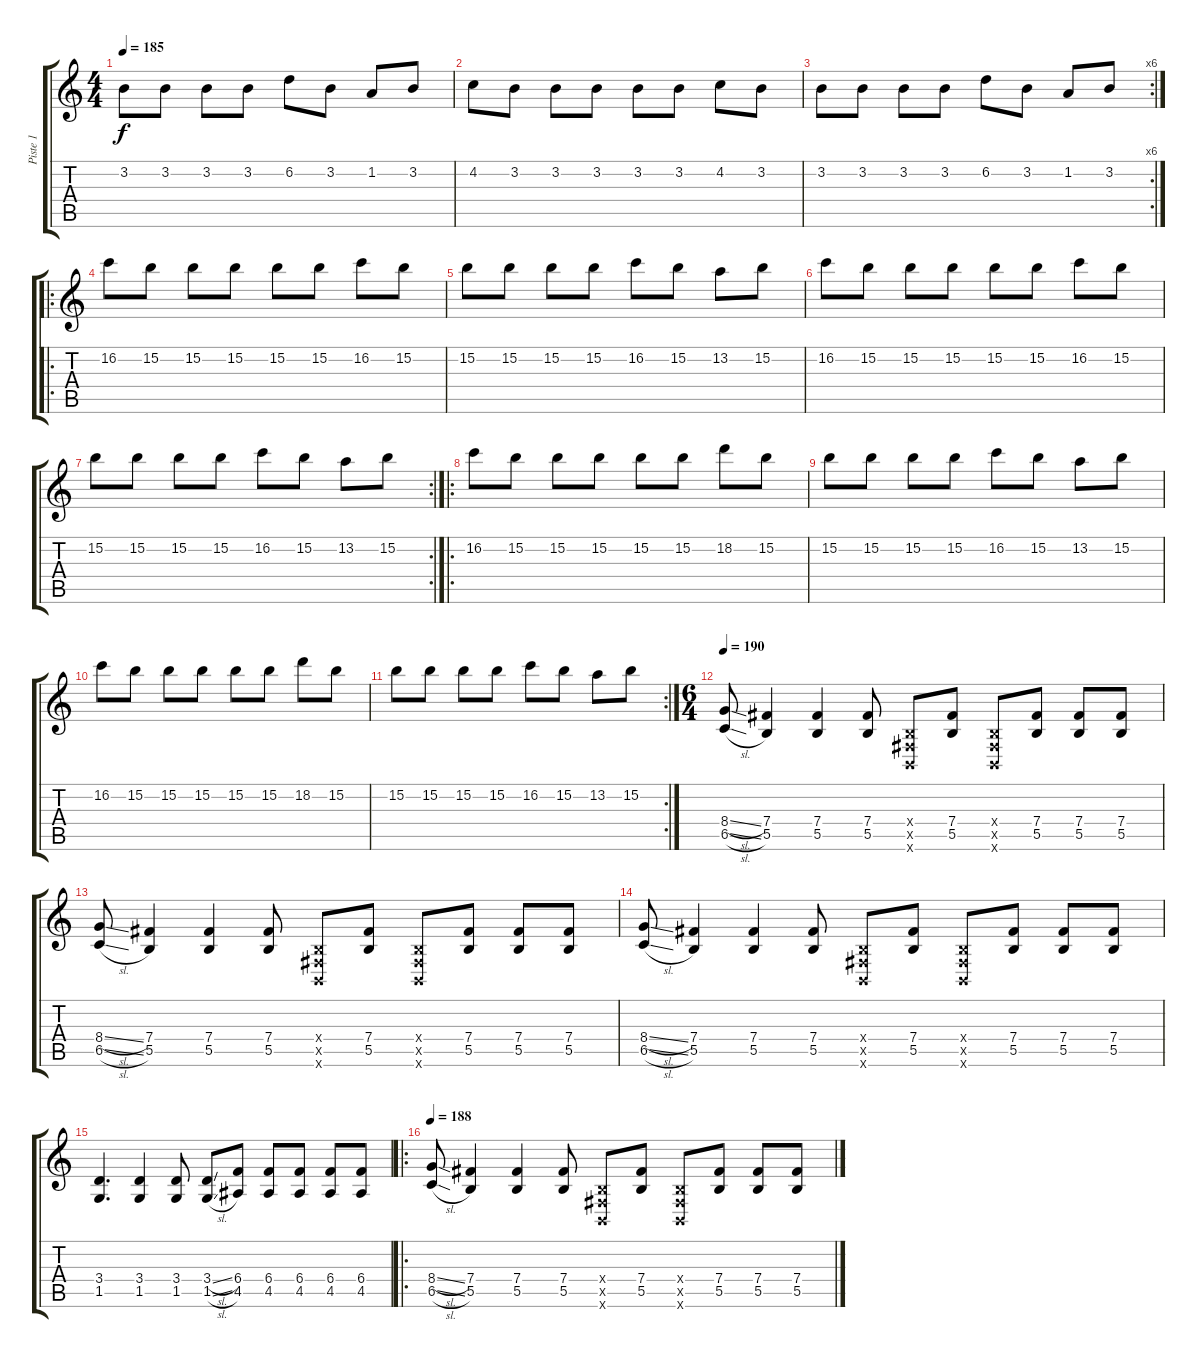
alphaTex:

\track ("Piste 1" "Piste 1") {instrument electricguitarclean}
\staff {score tabs}
\tuning (Db4 Ab3 E3 B2 Gb2 B1) {hide}
\ts (4 4)
\tempo 185
\clef g2
\ks c
3.2.8{dy f} 3.2.8 3.2.8 3.2.8 6.2.8 3.2.8 1.2.8 3.2.8 |
4.2.8 3.2.8 3.2.8 3.2.8 3.2.8 3.2.8 4.2.8 3.2.8 |
\rc 6
3.2.8 3.2.8 3.2.8 3.2.8 6.2.8 3.2.8 1.2.8 3.2.8 |
\ro
16.2.8 15.2.8 15.2.8 15.2.8 15.2.8 15.2.8 16.2.8 15.2.8 |
15.2.8 15.2.8 15.2.8 15.2.8 16.2.8 15.2.8 13.2.8 15.2.8 |
16.2.8 15.2.8 15.2.8 15.2.8 15.2.8 15.2.8 16.2.8 15.2.8 |
\rc 2
15.2.8 15.2.8 15.2.8 15.2.8 16.2.8 15.2.8 13.2.8 15.2.8 |
\ro
16.2.8 15.2.8 15.2.8 15.2.8 15.2.8 15.2.8 18.2.8 15.2.8 |
15.2.8 15.2.8 15.2.8 15.2.8 16.2.8 15.2.8 13.2.8 15.2.8 |
16.2.8 15.2.8 15.2.8 15.2.8 15.2.8 15.2.8 18.2.8 15.2.8 |
\rc 2
15.2.8 15.2.8 15.2.8 15.2.8 16.2.8 15.2.8 13.2.8 15.2.8 |
\ts (6 4)
\tempo 190
(8.4{sl} 6.5{sl}).8 (7.4 5.5).4 (7.4 5.5).4 (7.4 5.5).8 (0.4{x} 0.5{x} 0.6{x}).8 (7.4 5.5).8 (0.4{x} 0.5{x} 0.6{x}).8 (7.4 5.5).8 (7.4 5.5).8 (7.4 5.5).8 |
(8.4{sl} 6.5{sl}).8 (7.4 5.5).4 (7.4 5.5).4 (7.4 5.5).8 (0.4{x} 0.5{x} 0.6{x}).8 (7.4 5.5).8 (0.4{x} 0.5{x} 0.6{x}).8 (7.4 5.5).8 (7.4 5.5).8 (7.4 5.5).8 |
(8.4{sl} 6.5{sl}).8 (7.4 5.5).4 (7.4 5.5).4 (7.4 5.5).8 (0.4{x} 0.5{x} 0.6{x}).8 (7.4 5.5).8 (0.4{x} 0.5{x} 0.6{x}).8 (7.4 5.5).8 (7.4 5.5).8 (7.4 5.5).8 |
(3.4 1.5).4{d} (3.4 1.5).4 (3.4 1.5).8 (3.4{sl} 1.5{sl}).8 (6.4 4.5).8 (6.4 4.5).8 (6.4 4.5).8 (6.4 4.5).8 (6.4 4.5).8 |
\ro
\tempo 188
(8.4{sl} 6.5{sl}).8 (7.4 5.5).4 (7.4 5.5).4 (7.4 5.5).8 (0.4{x} 0.5{x} 0.6{x}).8 (7.4 5.5).8 (0.4{x} 0.5{x} 0.6{x}).8 (7.4 5.5).8 (7.4 5.5).8 (7.4 5.5).8
